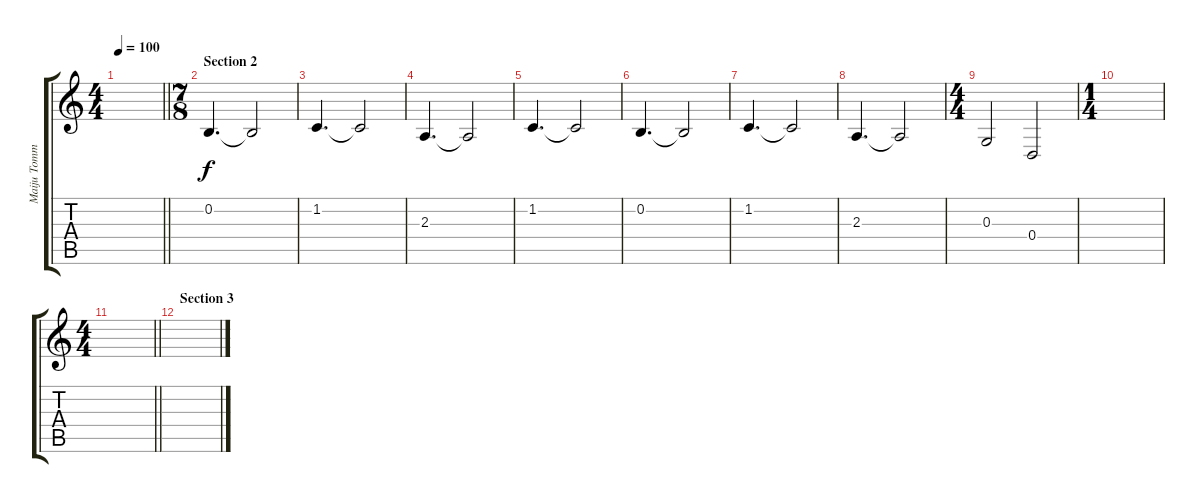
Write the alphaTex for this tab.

\track ("Maiju Tommila (female vocal)" "Maiju Tomm") {instrument choiraahs}
\staff {score tabs}
\tuning (E4 B3 G3 D3 A2 E2) {hide}
\ts (4 4)
\tempo 100
\clef g2
\barLineRight lightlight
\ks aminor
|
\ts (7 8)
\section ("" "Section 2")
0.2.4{d dy f} 0.2{t}.2 |
1.2.4{d} 1.2{t}.2 |
2.3.4{d} 2.3{t}.2 |
1.2.4{d} 1.2{t}.2 |
0.2.4{d} 0.2{t}.2 |
1.2.4{d} 1.2{t}.2 |
2.3.4{d} 2.3{t}.2 |
\ts (4 4)
0.3.2 0.4.2 |
\ts (1 4)
|
\ts (4 4)
\barLineRight lightlight
|
\section ("" "Section 3")
